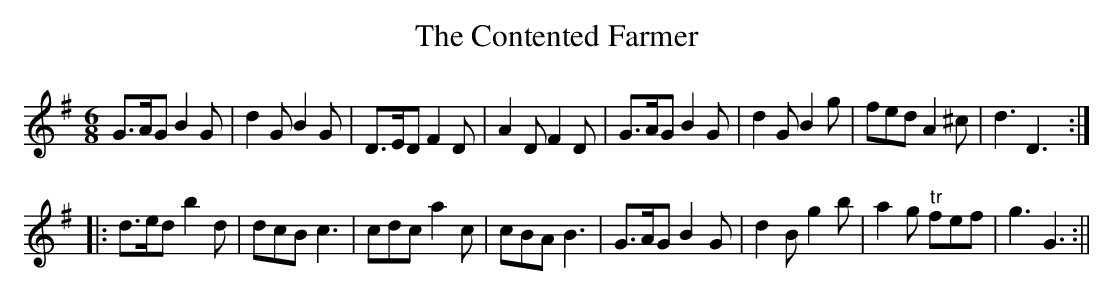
X:1
T:Contented Farmer, The
M:6/8
L:1/8
K:G
G>AG B2G|d2G B2G|D>ED F2D|A2D F2D|G>AG B2G|d2G B2g|fed A2^c|d3 D3:|
|:d>ed b2d|dcB c3|cdc a2c|cBA B3|G>AG B2G|d2B g2b|a2g "tr"fef|g3 G3:||
